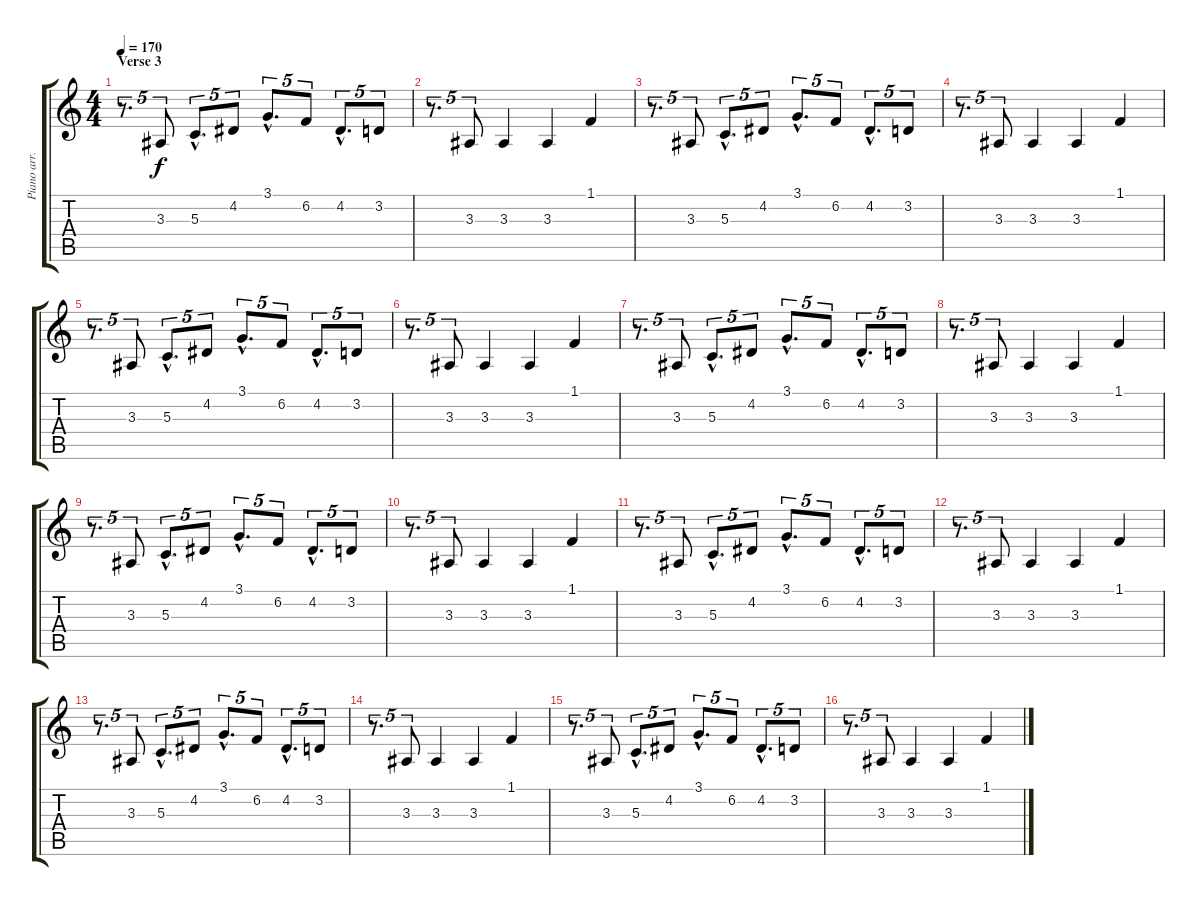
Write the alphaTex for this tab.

\track ("Piano arr. for guitar" "Piano arr.") {instrument brightacousticpiano}
\staff {score tabs}
\tuning (E4 B3 G3 D3 A2 E2) {hide}
\ts (4 4)
\section ("" "Verse 3")
\tempo 170
\clef g2
\ks c
r.8{d tu (5 4) dy f} 3.3.8{tu (5 4)} 5.3{hac}.8{d tu (5 4)} 4.2.8{tu (5 4)} 3.1{hac}.8{d tu (5 4)} 6.2.8{tu (5 4)} 4.2{hac}.8{d tu (5 4)} 3.2.8{tu (5 4)} |
r.8{d tu (5 4)} 3.3.8{tu (5 4)} 3.3.4 3.3.4 1.1.4 |
r.8{d tu (5 4)} 3.3.8{tu (5 4)} 5.3{hac}.8{d tu (5 4)} 4.2.8{tu (5 4)} 3.1{hac}.8{d tu (5 4)} 6.2.8{tu (5 4)} 4.2{hac}.8{d tu (5 4)} 3.2.8{tu (5 4)} |
r.8{d tu (5 4)} 3.3.8{tu (5 4)} 3.3.4 3.3.4 1.1.4 |
r.8{d tu (5 4)} 3.3.8{tu (5 4)} 5.3{hac}.8{d tu (5 4)} 4.2.8{tu (5 4)} 3.1{hac}.8{d tu (5 4)} 6.2.8{tu (5 4)} 4.2{hac}.8{d tu (5 4)} 3.2.8{tu (5 4)} |
r.8{d tu (5 4)} 3.3.8{tu (5 4)} 3.3.4 3.3.4 1.1.4 |
r.8{d tu (5 4)} 3.3.8{tu (5 4)} 5.3{hac}.8{d tu (5 4)} 4.2.8{tu (5 4)} 3.1{hac}.8{d tu (5 4)} 6.2.8{tu (5 4)} 4.2{hac}.8{d tu (5 4)} 3.2.8{tu (5 4)} |
r.8{d tu (5 4)} 3.3.8{tu (5 4)} 3.3.4 3.3.4 1.1.4 |
r.8{d tu (5 4)} 3.3.8{tu (5 4)} 5.3{hac}.8{d tu (5 4)} 4.2.8{tu (5 4)} 3.1{hac}.8{d tu (5 4)} 6.2.8{tu (5 4)} 4.2{hac}.8{d tu (5 4)} 3.2.8{tu (5 4)} |
r.8{d tu (5 4)} 3.3.8{tu (5 4)} 3.3.4 3.3.4 1.1.4 |
r.8{d tu (5 4)} 3.3.8{tu (5 4)} 5.3{hac}.8{d tu (5 4)} 4.2.8{tu (5 4)} 3.1{hac}.8{d tu (5 4)} 6.2.8{tu (5 4)} 4.2{hac}.8{d tu (5 4)} 3.2.8{tu (5 4)} |
r.8{d tu (5 4)} 3.3.8{tu (5 4)} 3.3.4 3.3.4 1.1.4 |
r.8{d tu (5 4)} 3.3.8{tu (5 4)} 5.3{hac}.8{d tu (5 4)} 4.2.8{tu (5 4)} 3.1{hac}.8{d tu (5 4)} 6.2.8{tu (5 4)} 4.2{hac}.8{d tu (5 4)} 3.2.8{tu (5 4)} |
r.8{d tu (5 4)} 3.3.8{tu (5 4)} 3.3.4 3.3.4 1.1.4 |
r.8{d tu (5 4)} 3.3.8{tu (5 4)} 5.3{hac}.8{d tu (5 4)} 4.2.8{tu (5 4)} 3.1{hac}.8{d tu (5 4)} 6.2.8{tu (5 4)} 4.2{hac}.8{d tu (5 4)} 3.2.8{tu (5 4)} |
r.8{d tu (5 4)} 3.3.8{tu (5 4)} 3.3.4 3.3.4 1.1.4
